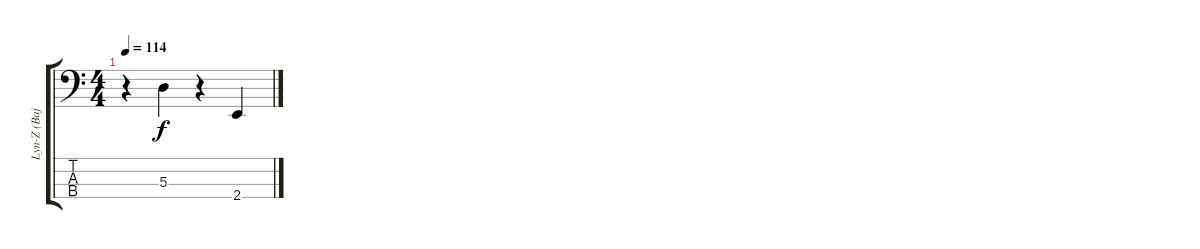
\track ("Lyn-Z (Bajo)" "Lyn-Z (Baj") {instrument electricbassfinger}
\staff {score tabs}
\tuning (G2 D2 A1 D1) {hide}
\ts (4 4)
\tempo 114
\clef f4
\ks c
r.4{dy f} 5.3.4 r.4 2.4.4
